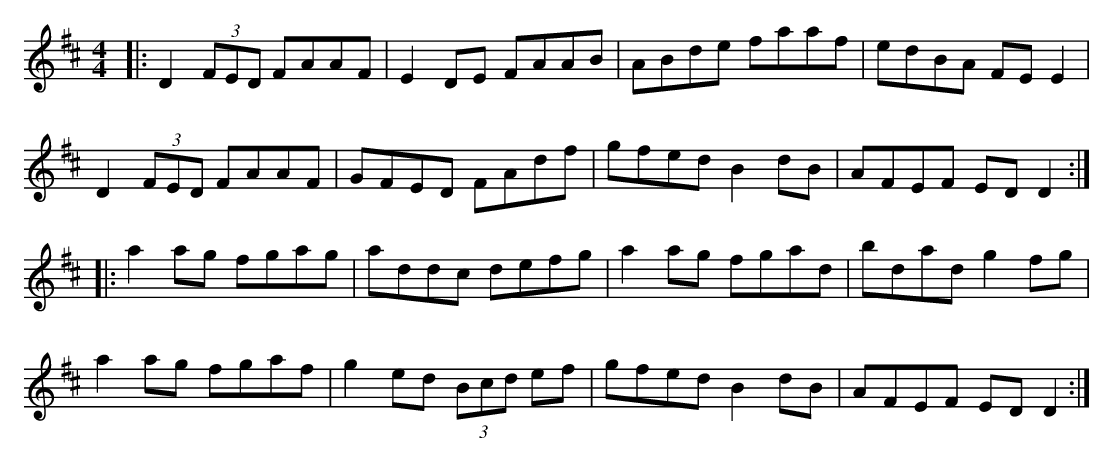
X:1
M:4/4
K:D
|:D2(3FED FAAF|E2DE FAAB|ABde faaf|edBA FEE2|
D2(3FED FAAF|GFED FAdf|gfed B2dB|AFEF EDD2:|
|:a2ag fgag|addc defg|a2ag fgad|bdad g2fg|
a2ag fgaf|g2ed (3Bcd ef|gfed B2dB|AFEF EDD2:|
